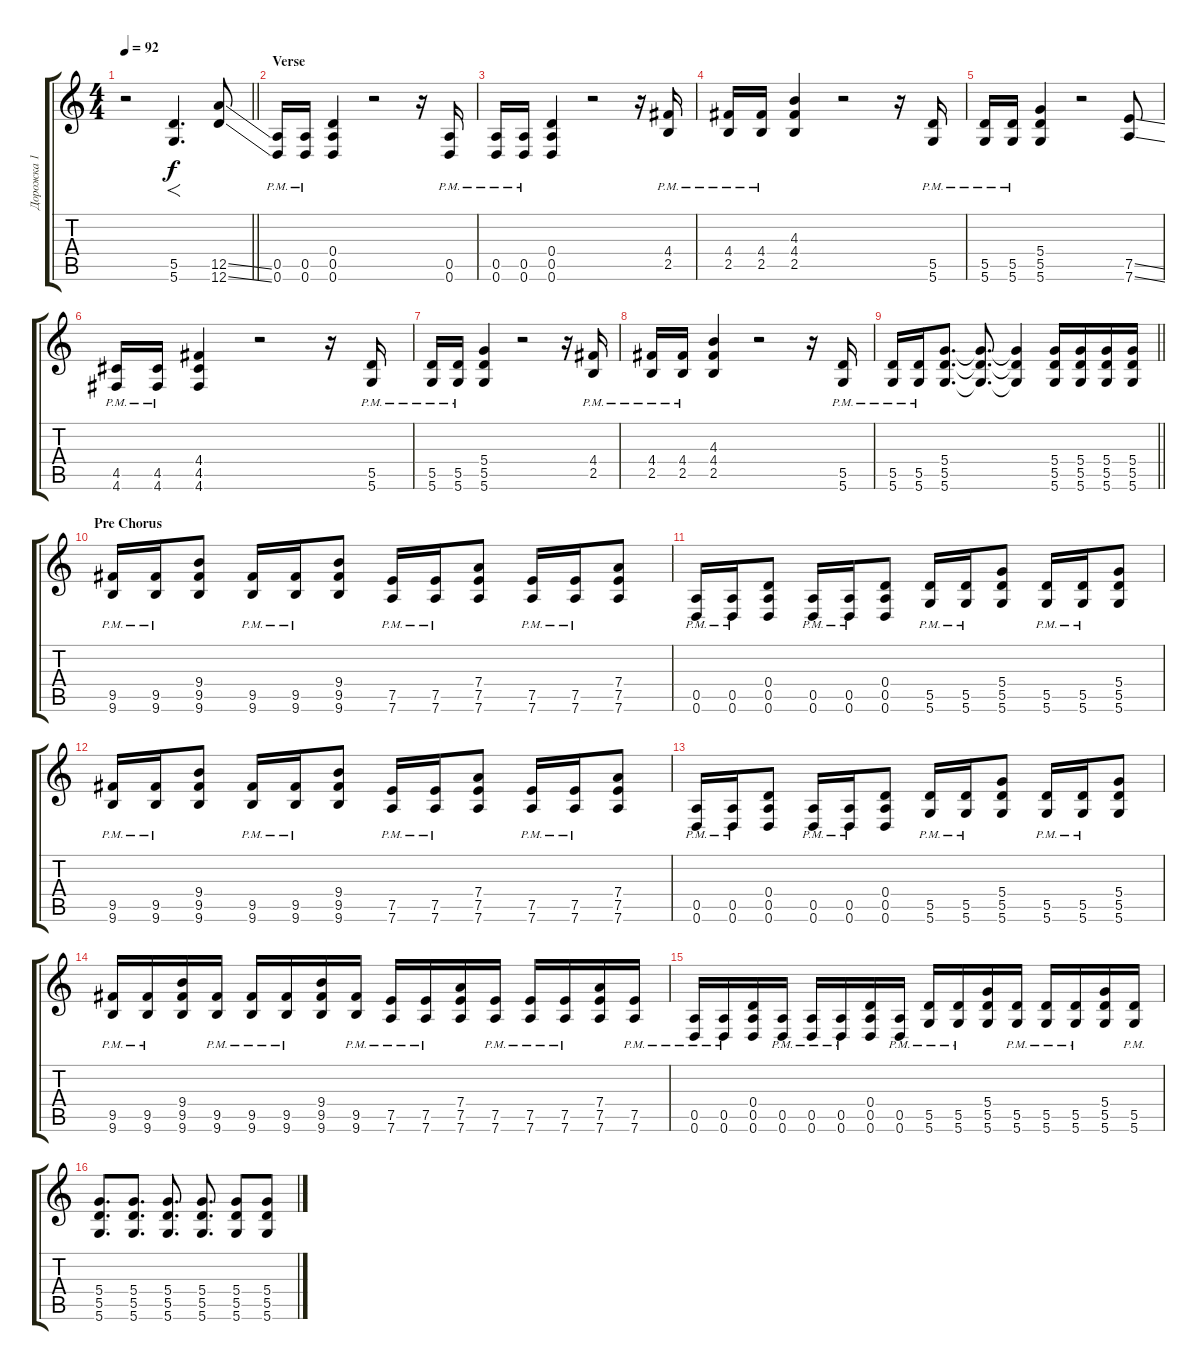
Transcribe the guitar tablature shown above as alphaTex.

\track ("Дорожка 1" "Дорожка 1") {instrument distortionguitar}
\staff {score tabs}
\tuning (E4 B3 G3 D3 A2 D2) {hide}
\ts (4 4)
\tempo 92
\clef g2
\barLineRight lightlight
\ks c
r.2{dy f} (5.5 5.6).4{f d} (12.5{ss} 12.6{ss}).8 |
\section ("" "Verse")
(0.5{pm} 0.6{pm}).16 (0.5{pm} 0.6{pm}).16 (0.4 0.5 0.6).4 r.2 r.16 (0.5{pm} 0.6{pm}).16 |
(0.5{pm} 0.6{pm}).16 (0.5{pm} 0.6{pm}).16 (0.4 0.5 0.6).4 r.2 r.16 (4.4{pm} 2.5{pm}).16 |
(4.4{pm} 2.5{pm}).16 (4.4{pm} 2.5{pm}).16 (4.3 4.4 2.5).4 r.2 r.16 (5.5{pm} 5.6{pm}).16 |
(5.5{pm} 5.6{pm}).16 (5.5{pm} 5.6{pm}).16 (5.4 5.5 5.6).4 r.2 (7.5{ss} 7.6{ss}).8 |
(4.5{pm} 4.6{pm}).16 (4.5{pm} 4.6{pm}).16 (4.4 4.5 4.6).4 r.2 r.16 (5.5{pm} 5.6{pm}).16 |
(5.5{pm} 5.6{pm}).16 (5.5{pm} 5.6{pm}).16 (5.4 5.5 5.6).4 r.2 r.16 (4.4{pm} 2.5{pm}).16 |
(4.4{pm} 2.5{pm}).16 (4.4{pm} 2.5{pm}).16 (4.3 4.4 2.5).4 r.2 r.16 (5.5{pm} 5.6{pm}).16 |
\barLineRight lightlight
(5.5{pm} 5.6{pm}).16 (5.5{pm} 5.6{pm}).16 (5.4 5.5 5.6).8{d} (5.4{t} 5.5{t} 5.6{t}).8{d} (5.4{t} 5.5{t} 5.6{t}).4 (5.4 5.5 5.6).16 (5.4 5.5 5.6).16 (5.4 5.5 5.6).16 (5.4 5.5 5.6).16 |
\section ("" "Pre Chorus")
(9.5{pm} 9.6{pm}).16 (9.5{pm} 9.6{pm}).16 (9.4 9.5 9.6).8 (9.5{pm} 9.6{pm}).16 (9.5{pm} 9.6{pm}).16 (9.4 9.5 9.6).8 (7.5{pm} 7.6{pm}).16 (7.5{pm} 7.6{pm}).16 (7.4 7.5 7.6).8 (7.5{pm} 7.6{pm}).16 (7.5{pm} 7.6{pm}).16 (7.4 7.5 7.6).8 |
(0.5{pm} 0.6{pm}).16 (0.5{pm} 0.6{pm}).16 (0.4 0.5 0.6).8 (0.5{pm} 0.6{pm}).16 (0.5{pm} 0.6{pm}).16 (0.4 0.5 0.6).8 (5.5{pm} 5.6{pm}).16 (5.5{pm} 5.6{pm}).16 (5.4 5.5 5.6).8 (5.5{pm} 5.6{pm}).16 (5.5{pm} 5.6{pm}).16 (5.4 5.5 5.6).8 |
(9.5{pm} 9.6{pm}).16 (9.5{pm} 9.6{pm}).16 (9.4 9.5 9.6).8 (9.5{pm} 9.6{pm}).16 (9.5{pm} 9.6{pm}).16 (9.4 9.5 9.6).8 (7.5{pm} 7.6{pm}).16 (7.5{pm} 7.6{pm}).16 (7.4 7.5 7.6).8 (7.5{pm} 7.6{pm}).16 (7.5{pm} 7.6{pm}).16 (7.4 7.5 7.6).8 |
(0.5{pm} 0.6{pm}).16 (0.5{pm} 0.6{pm}).16 (0.4 0.5 0.6).8 (0.5{pm} 0.6{pm}).16 (0.5{pm} 0.6{pm}).16 (0.4 0.5 0.6).8 (5.5{pm} 5.6{pm}).16 (5.5{pm} 5.6{pm}).16 (5.4 5.5 5.6).8 (5.5{pm} 5.6{pm}).16 (5.5{pm} 5.6{pm}).16 (5.4 5.5 5.6).8 |
(9.5{pm} 9.6{pm}).16 (9.5{pm} 9.6{pm}).16 (9.4 9.5 9.6).16 (9.5{pm} 9.6{pm}).16 (9.5{pm} 9.6{pm}).16 (9.5{pm} 9.6{pm}).16 (9.4 9.5 9.6).16 (9.5{pm} 9.6{pm}).16 (7.5{pm} 7.6{pm}).16 (7.5{pm} 7.6{pm}).16 (7.4 7.5 7.6).16 (7.5{pm} 7.6{pm}).16 (7.5{pm} 7.6{pm}).16 (7.5{pm} 7.6{pm}).16 (7.4 7.5 7.6).16 (7.5{pm} 7.6{pm}).16 |
(0.5{pm} 0.6{pm}).16 (0.5{pm} 0.6{pm}).16 (0.4 0.5 0.6).16 (0.5{pm} 0.6{pm}).16 (0.5{pm} 0.6{pm}).16 (0.5{pm} 0.6{pm}).16 (0.4 0.5 0.6).16 (0.5{pm} 0.6{pm}).16 (5.5{pm} 5.6{pm}).16 (5.5{pm} 5.6{pm}).16 (5.4 5.5 5.6).16 (5.5{pm} 5.6{pm}).16 (5.5{pm} 5.6{pm}).16 (5.5{pm} 5.6{pm}).16 (5.4 5.5 5.6).16 (5.5{pm} 5.6{pm}).16 |
(5.4 5.5 5.6).8{d} (5.4 5.5 5.6).8{d} (5.4 5.5 5.6).8{d} (5.4 5.5 5.6).8{d} (5.4 5.5 5.6).8 (5.4 5.5 5.6).8
